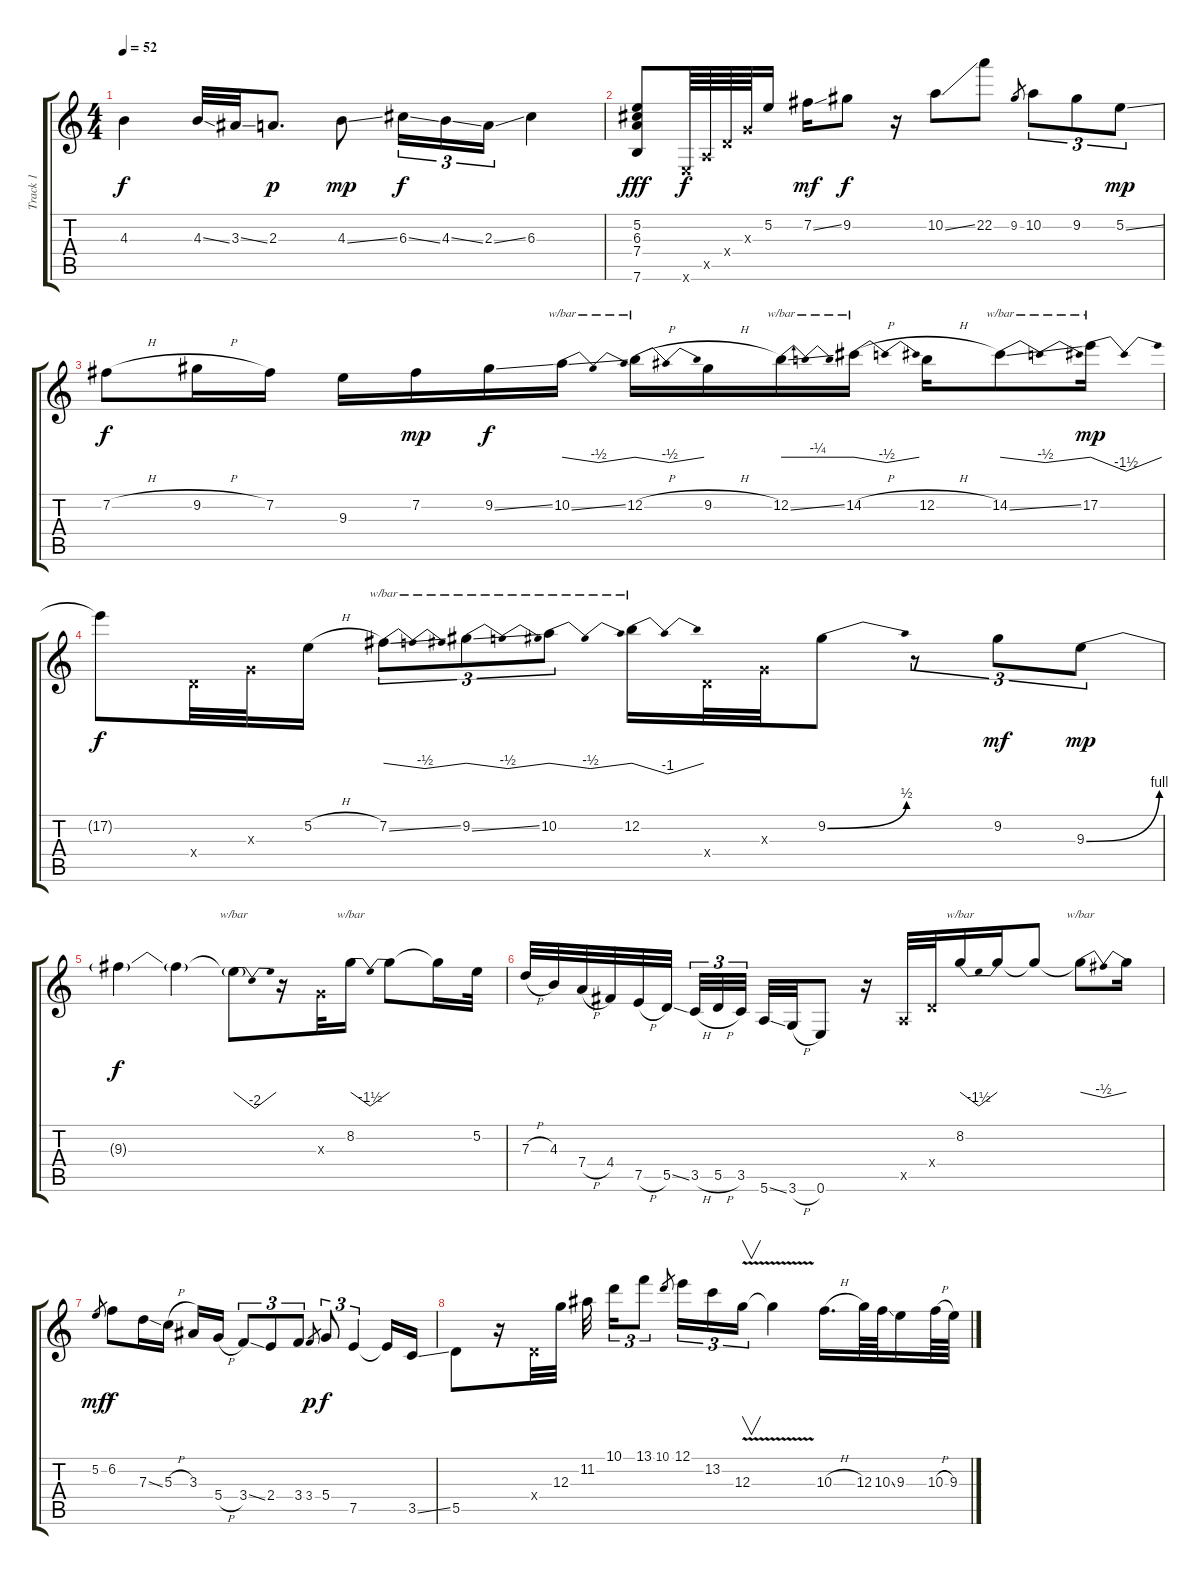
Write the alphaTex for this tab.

\track ("Track 1" "Track 1") {instrument overdrivenguitar}
\staff {score tabs}
\tuning (E4 B3 G3 D3 A2 E2) {hide}
\ts (4 4)
\tempo 52
\clef g2
\ks c
4.3{t}.4{dy f} 4.3{ss}.32 3.3{ss}.32 2.3.8{d dy p} 4.3{ss}.8{dy mp} 6.3{ss}.16{tu (3 2) dy f} 4.3{ss}.16{tu (3 2)} 2.3{ss}.16{tu (3 2)} 6.3.4 |
(5.2 6.3 7.4 7.6).8{dy fff} 0.6{x}.64{dy f} 0.5{x}.64 0.4{x}.64 0.3{x}.64 5.2.16 7.2{ss}.16{dy mf} 9.2.8{dy f} r.16 10.2{ss}.8 22.2.8 9.2.8{gr} 10.2.8{tu (3 2)} 9.2.8{tu (3 2)} 5.2{ss}.8{tu (3 2) dy mp} |
7.2{h}.8{dy f} 9.2{h}.16 7.2.16 9.3.16 7.2.16{dy mp} 9.2{ss}.16{dy f} 10.2{ss}.16{tbe (dip default 0 0 30 -2 60 0)} 12.2{h}.16{tbe (dip default 0 0 30 -2 60 0)} 9.2{h}.16 12.2{ss}.16{tbe (dip default 0 0 30 -1 60 0)} 14.2{h}.16{tbe (dip default 0 0 30 -2 60 0)} 12.2{h}.16 14.2{ss}.8{tbe (dip default 0 0 30 -2 60 0)} 17.2.16{tbe (dip default 0 0 30 -6 60 0) dy mp} |
17.2{t}.8{dy f} 0.4{x}.32 0.3{x}.32 5.2{h}.16 7.2{ss}.8{tu (3 2) tbe (dip default 0 0 30 -2 60 0)} 9.2{ss}.8{tu (3 2) tbe (dip default 0 0 30 -2 60 0)} 10.2.8{tu (3 2) tbe (dip default 0 0 30 -2 60 0)} 12.2.16{tbe (dip default 0 0 30 -4 60 0)} 0.4{x}.32 0.3{x}.32 9.2{be (bend 0 0 60 2)}.8 r.8{tu (3 2)} 9.2.8{tu (3 2) dy mf} 9.3{be (bend 0 0 60 4)}.8{tu (3 2) dy mp} |
9.3{t}.4{dy f} 9.3{t}.4 9.3{t}.8{tbe (dip default 0 0 30 -8 60 0)} r.16 0.3{x}.32 8.2.16{tbe (dip default 0 0 30 -6 60 0)} 8.2{t}.8 8.2{t}.16 5.2.32 |
7.3{h}.32 4.3.32 7.4{h}.32 4.4.32 7.5{h}.32 5.5{ss}.32{beam splitsecondary} 3.5{h}.32{tu (3 2)} 5.5{h}.32{tu (3 2)} 3.5.32{tu (3 2)} 5.6{ss}.32 3.6{h}.32 0.6.8 r.16 0.5{x}.32 0.4{x}.32 8.2.16{tbe (dip default 0 0 30 -6 60 0)} 8.2{t}.16 8.2{t}.8 8.2{t}.8{tbe (dip default 0 0 30 -2 60 0)} 8.2{t}.16 |
5.2.8{gr dy mf} 6.2.8{dy f} 7.3{ss}.16 5.3{h}.16 3.3.16 5.4{h}.16 3.4{ss}.8{tu (3 2)} 2.4.8{tu (3 2)} 3.4.8{tu (3 2)} 3.4.8{gr dy p} 5.4.8{tu (3 2) dy f} 7.5.4{tu (3 2)} 7.5{t}.16 3.5{ss}.16 |
5.5.8 r.16 0.4{x}.32 12.3.32 11.2.32{beam splitsecondary} 10.1.16{tu (3 2)} 13.1.8{tu (3 2)} 10.1.8{gr} 12.1.16{tu (3 2)} 13.2.16{tu (3 2)} 12.3{v}.16{v tu (3 2)} 12.3{t}.4 10.3{h}.16{d} 12.3.64 10.3{ss}.64 9.3.16 10.3{h}.64 9.3{ss}.64
